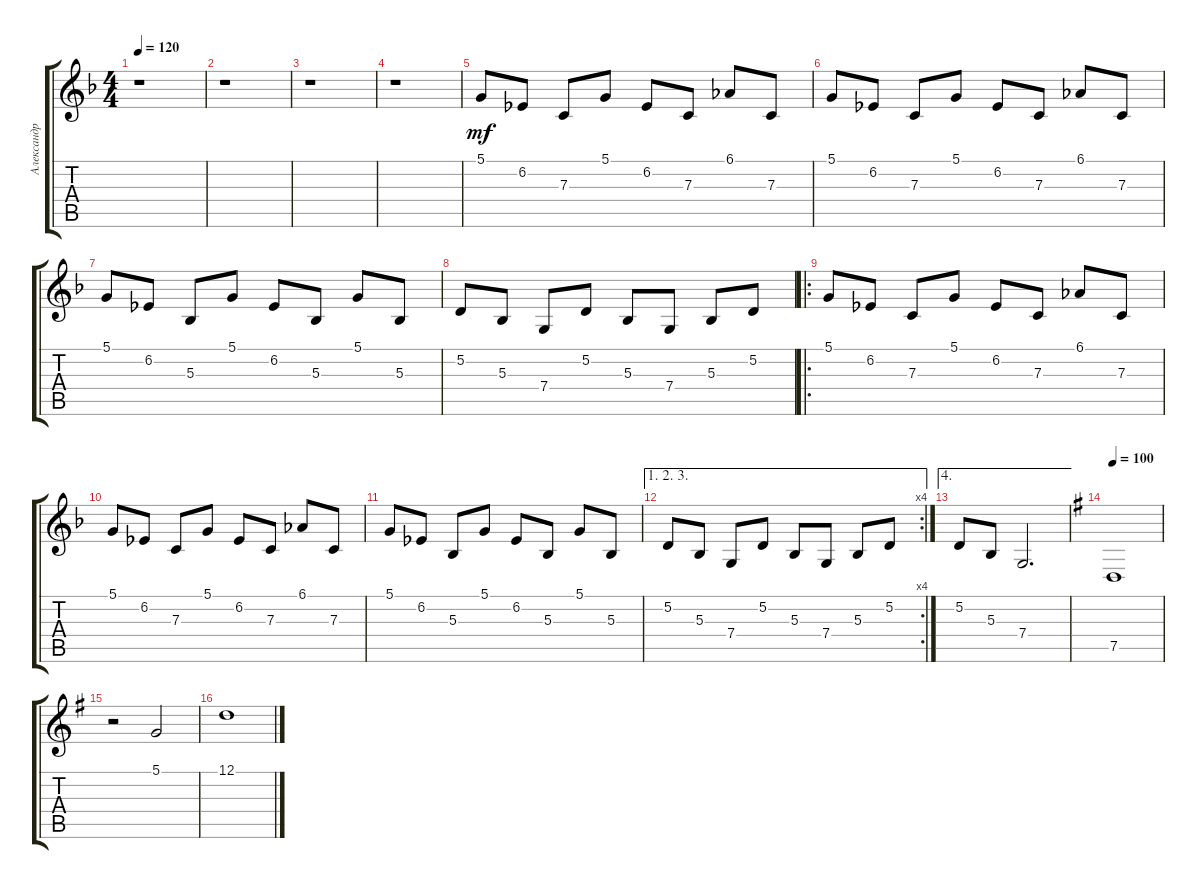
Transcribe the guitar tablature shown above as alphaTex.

\track ("Александр Андрюхин" "Александр ") {instrument acousticgrandpiano}
\staff {score tabs}
\tuning (D4 A3 F3 C3 G2 C2) {hide}
\ts (4 4)
\tempo 120
\clef g2
\ks f
r.1{dy f} |
r.1 |
r.1 |
r.1 |
5.1.8{dy mf} 6.2.8 7.3.8 5.1.8 6.2.8 7.3.8 6.1.8 7.3.8 |
5.1.8 6.2.8 7.3.8 5.1.8 6.2.8 7.3.8 6.1.8 7.3.8 |
5.1.8 6.2.8 5.3.8 5.1.8 6.2.8 5.3.8 5.1.8 5.3.8 |
5.2.8 5.3.8 7.4.8 5.2.8 5.3.8 7.4.8 5.3.8 5.2.8 |
\ro
5.1.8 6.2.8 7.3.8 5.1.8 6.2.8 7.3.8 6.1.8 7.3.8 |
5.1.8 6.2.8 7.3.8 5.1.8 6.2.8 7.3.8 6.1.8 7.3.8 |
5.1.8 6.2.8 5.3.8 5.1.8 6.2.8 5.3.8 5.1.8 5.3.8 |
\ae (1 2 3)
\rc 4
5.2.8 5.3.8 7.4.8 5.2.8 5.3.8 7.4.8 5.3.8 5.2.8 |
\ae 4
5.2.8 5.3.8 7.4.2{d} |
\tempo 100
\ks g
7.5.1 |
r.2 5.1.2 |
12.1.1
